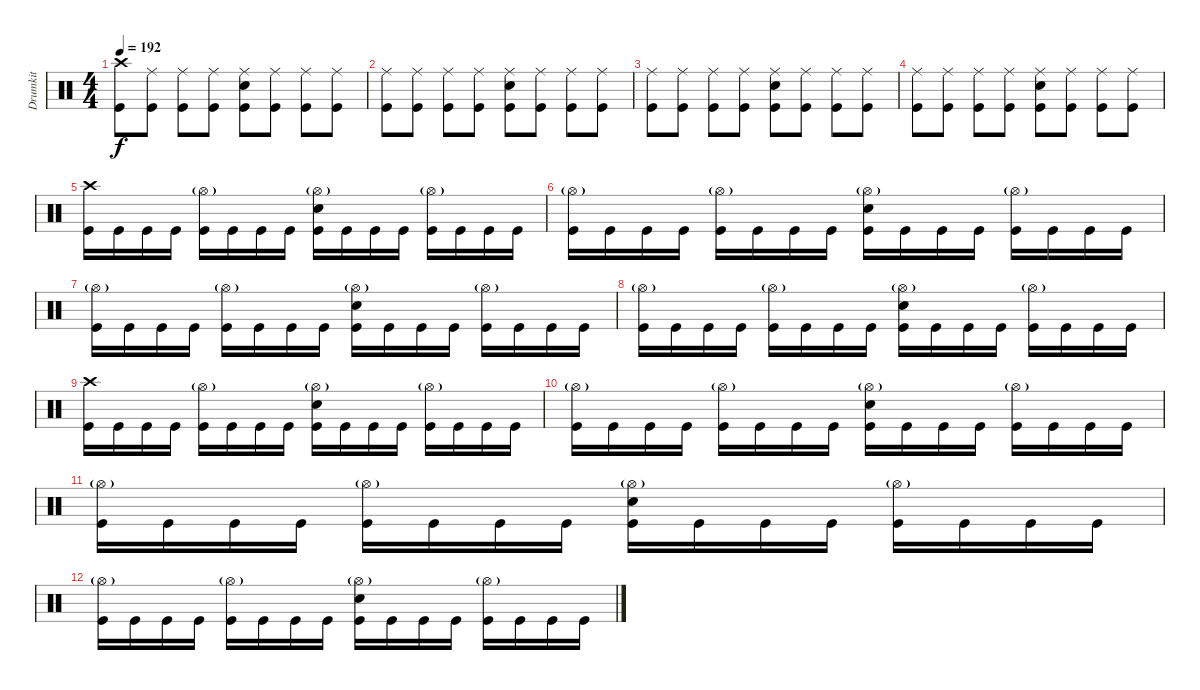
\track ("Drumkit" "Drumkit") {instrument percussion}
\staff {score}
\articulation defaults
\ts (4 4)
\tempo 192
\clef neutral
\ks c
("Crash high (hit)" "Kick (hit)").8{dy f} ("Ride (middle)" "Kick (hit)").8 ("Ride (middle)" "Kick (hit)").8 ("Ride (middle)" "Kick (hit)").8 ("Ride (middle)" "Snare (hit) 2" "Kick (hit)").8 ("Ride (middle)" "Kick (hit)").8 ("Ride (middle)" "Kick (hit)").8 ("Ride (middle)" "Kick (hit)").8 |
("Ride (middle)" "Kick (hit)").8 ("Ride (middle)" "Kick (hit)").8 ("Ride (middle)" "Kick (hit)").8 ("Ride (middle)" "Kick (hit)").8 ("Ride (middle)" "Snare (hit) 2" "Kick (hit)").8 ("Ride (middle)" "Kick (hit)").8 ("Ride (middle)" "Kick (hit)").8 ("Ride (middle)" "Kick (hit)").8 |
("Ride (middle)" "Kick (hit)").8 ("Ride (middle)" "Kick (hit)").8 ("Ride (middle)" "Kick (hit)").8 ("Ride (middle)" "Kick (hit)").8 ("Ride (middle)" "Snare (hit) 2" "Kick (hit)").8 ("Ride (middle)" "Kick (hit)").8 ("Ride (middle)" "Kick (hit)").8 ("Ride (middle)" "Kick (hit)").8 |
("Ride (middle)" "Kick (hit)").8 ("Ride (middle)" "Kick (hit)").8 ("Ride (middle)" "Kick (hit)").8 ("Ride (middle)" "Kick (hit)").8 ("Ride (middle)" "Snare (hit) 2" "Kick (hit)").8 ("Ride (middle)" "Kick (hit)").8 ("Ride (middle)" "Kick (hit)").8 ("Ride (middle)" "Kick (hit)").8 |
("Crash high (hit)" "Kick (hit)").16 "Kick (hit)".16 "Kick (hit)".16 "Kick (hit)".16 ("Hi-Hat (open)"{g} "Kick (hit)").16 "Kick (hit)".16 "Kick (hit)".16 "Kick (hit)".16 ("Hi-Hat (open)"{g} "Snare (hit) 2" "Kick (hit)").16 "Kick (hit)".16 "Kick (hit)".16 "Kick (hit)".16 ("Hi-Hat (open)"{g} "Kick (hit)").16 "Kick (hit)".16 "Kick (hit)".16 "Kick (hit)".16 |
("Hi-Hat (open)"{g} "Kick (hit)").16 "Kick (hit)".16 "Kick (hit)".16 "Kick (hit)".16 ("Hi-Hat (open)"{g} "Kick (hit)").16 "Kick (hit)".16 "Kick (hit)".16 "Kick (hit)".16 ("Hi-Hat (open)"{g} "Snare (hit) 2" "Kick (hit)").16 "Kick (hit)".16 "Kick (hit)".16 "Kick (hit)".16 ("Hi-Hat (open)"{g} "Kick (hit)").16 "Kick (hit)".16 "Kick (hit)".16 "Kick (hit)".16 |
("Hi-Hat (open)"{g} "Kick (hit)").16 "Kick (hit)".16 "Kick (hit)".16 "Kick (hit)".16 ("Hi-Hat (open)"{g} "Kick (hit)").16 "Kick (hit)".16 "Kick (hit)".16 "Kick (hit)".16 ("Hi-Hat (open)"{g} "Snare (hit) 2" "Kick (hit)").16 "Kick (hit)".16 "Kick (hit)".16 "Kick (hit)".16 ("Hi-Hat (open)"{g} "Kick (hit)").16 "Kick (hit)".16 "Kick (hit)".16 "Kick (hit)".16 |
("Hi-Hat (open)"{g} "Kick (hit)").16 "Kick (hit)".16 "Kick (hit)".16 "Kick (hit)".16 ("Hi-Hat (open)"{g} "Kick (hit)").16 "Kick (hit)".16 "Kick (hit)".16 "Kick (hit)".16 ("Hi-Hat (open)"{g} "Snare (hit) 2" "Kick (hit)").16 "Kick (hit)".16 "Kick (hit)".16 "Kick (hit)".16 ("Hi-Hat (open)"{g} "Kick (hit)").16 "Kick (hit)".16 "Kick (hit)".16 "Kick (hit)".16 |
("Crash high (hit)" "Kick (hit)").16 "Kick (hit)".16 "Kick (hit)".16 "Kick (hit)".16 ("Hi-Hat (open)"{g} "Kick (hit)").16 "Kick (hit)".16 "Kick (hit)".16 "Kick (hit)".16 ("Hi-Hat (open)"{g} "Snare (hit) 2" "Kick (hit)").16 "Kick (hit)".16 "Kick (hit)".16 "Kick (hit)".16 ("Hi-Hat (open)"{g} "Kick (hit)").16 "Kick (hit)".16 "Kick (hit)".16 "Kick (hit)".16 |
("Hi-Hat (open)"{g} "Kick (hit)").16 "Kick (hit)".16 "Kick (hit)".16 "Kick (hit)".16 ("Hi-Hat (open)"{g} "Kick (hit)").16 "Kick (hit)".16 "Kick (hit)".16 "Kick (hit)".16 ("Hi-Hat (open)"{g} "Snare (hit) 2" "Kick (hit)").16 "Kick (hit)".16 "Kick (hit)".16 "Kick (hit)".16 ("Hi-Hat (open)"{g} "Kick (hit)").16 "Kick (hit)".16 "Kick (hit)".16 "Kick (hit)".16 |
("Hi-Hat (open)"{g} "Kick (hit)").16 "Kick (hit)".16 "Kick (hit)".16 "Kick (hit)".16 ("Hi-Hat (open)"{g} "Kick (hit)").16 "Kick (hit)".16 "Kick (hit)".16 "Kick (hit)".16 ("Hi-Hat (open)"{g} "Snare (hit) 2" "Kick (hit)").16 "Kick (hit)".16 "Kick (hit)".16 "Kick (hit)".16 ("Hi-Hat (open)"{g} "Kick (hit)").16 "Kick (hit)".16 "Kick (hit)".16 "Kick (hit)".16 |
("Hi-Hat (open)"{g} "Kick (hit)").16 "Kick (hit)".16 "Kick (hit)".16 "Kick (hit)".16 ("Hi-Hat (open)"{g} "Kick (hit)").16 "Kick (hit)".16 "Kick (hit)".16 "Kick (hit)".16 ("Hi-Hat (open)"{g} "Snare (hit) 2" "Kick (hit)").16 "Kick (hit)".16 "Kick (hit)".16 "Kick (hit)".16 ("Hi-Hat (open)"{g} "Kick (hit)").16 "Kick (hit)".16 "Kick (hit)".16 "Kick (hit)".16
